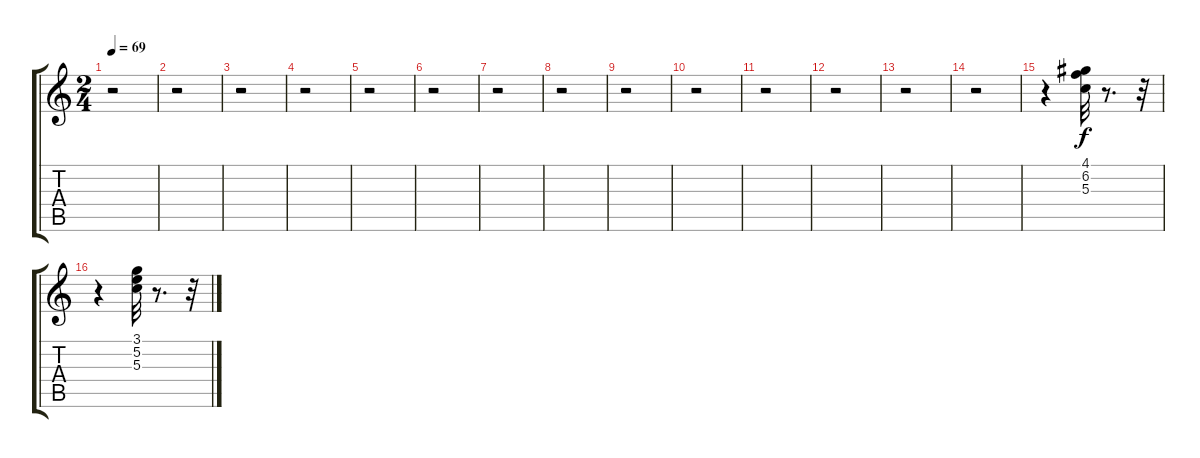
\track "" {instrument acousticguitarsteel}
\staff {score tabs}
\tuning (E4 B3 G3 D3 A2 E2) {hide}
\ts (2 4)
\tempo 69
\clef g2
\ks c
r.2{dy mf} |
r.2 |
r.2 |
r.2 |
r.2 |
r.2 |
r.2 |
r.2 |
r.2 |
r.2 |
r.2 |
r.2 |
r.2 |
r.2 |
r.4 (4.1 6.2 5.3).32{dy f} r.8{d} r.32 |
r.4 (3.1 5.2 5.3).32 r.8{d} r.32
